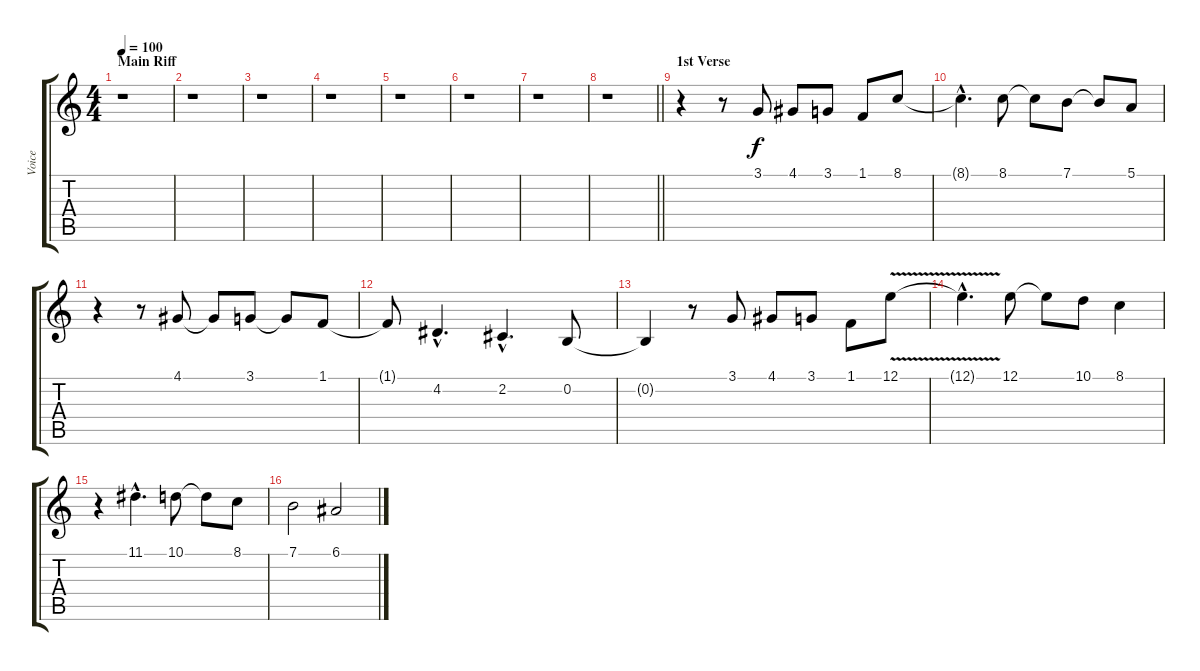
\track ("Voice" "Voice") {instrument synthvoice}
\staff {score tabs}
\tuning (E4 B3 G3 D3 A2 E2) {hide}
\ts (4 4)
\section ("" "Main Riff")
\tempo 100
\clef g2
\ks c
r.1{dy f instrument synthvoice} |
r.1 |
r.1 |
r.1 |
r.1 |
r.1 |
r.1 |
\barLineRight lightlight
r.1 |
\section ("" "1st Verse ")
r.4 r.8 3.1.8 4.1.8 3.1.8 1.1.8 8.1.8 |
8.1{hac t}.4{d} 8.1.8 8.1{t}.8 7.1.8 7.1{t}.8 5.1.8 |
r.4 r.8 4.1.8 4.1{t}.8 3.1.8 3.1{t}.8 1.1.8 |
1.1{t}.8 4.2{hac}.4{d} 2.2{hac}.4{d} 0.2.8 |
0.2{t}.4 r.8 3.1.8 4.1.8 3.1.8 1.1.8 12.1{v}.8 |
12.1{hac t}.4{d} 12.1.8 12.1{t}.8 10.1.8 8.1.4 |
r.4 11.1{hac}.4{d} 10.1.8 10.1{t}.8 8.1.8 |
7.1.2 6.1.2
